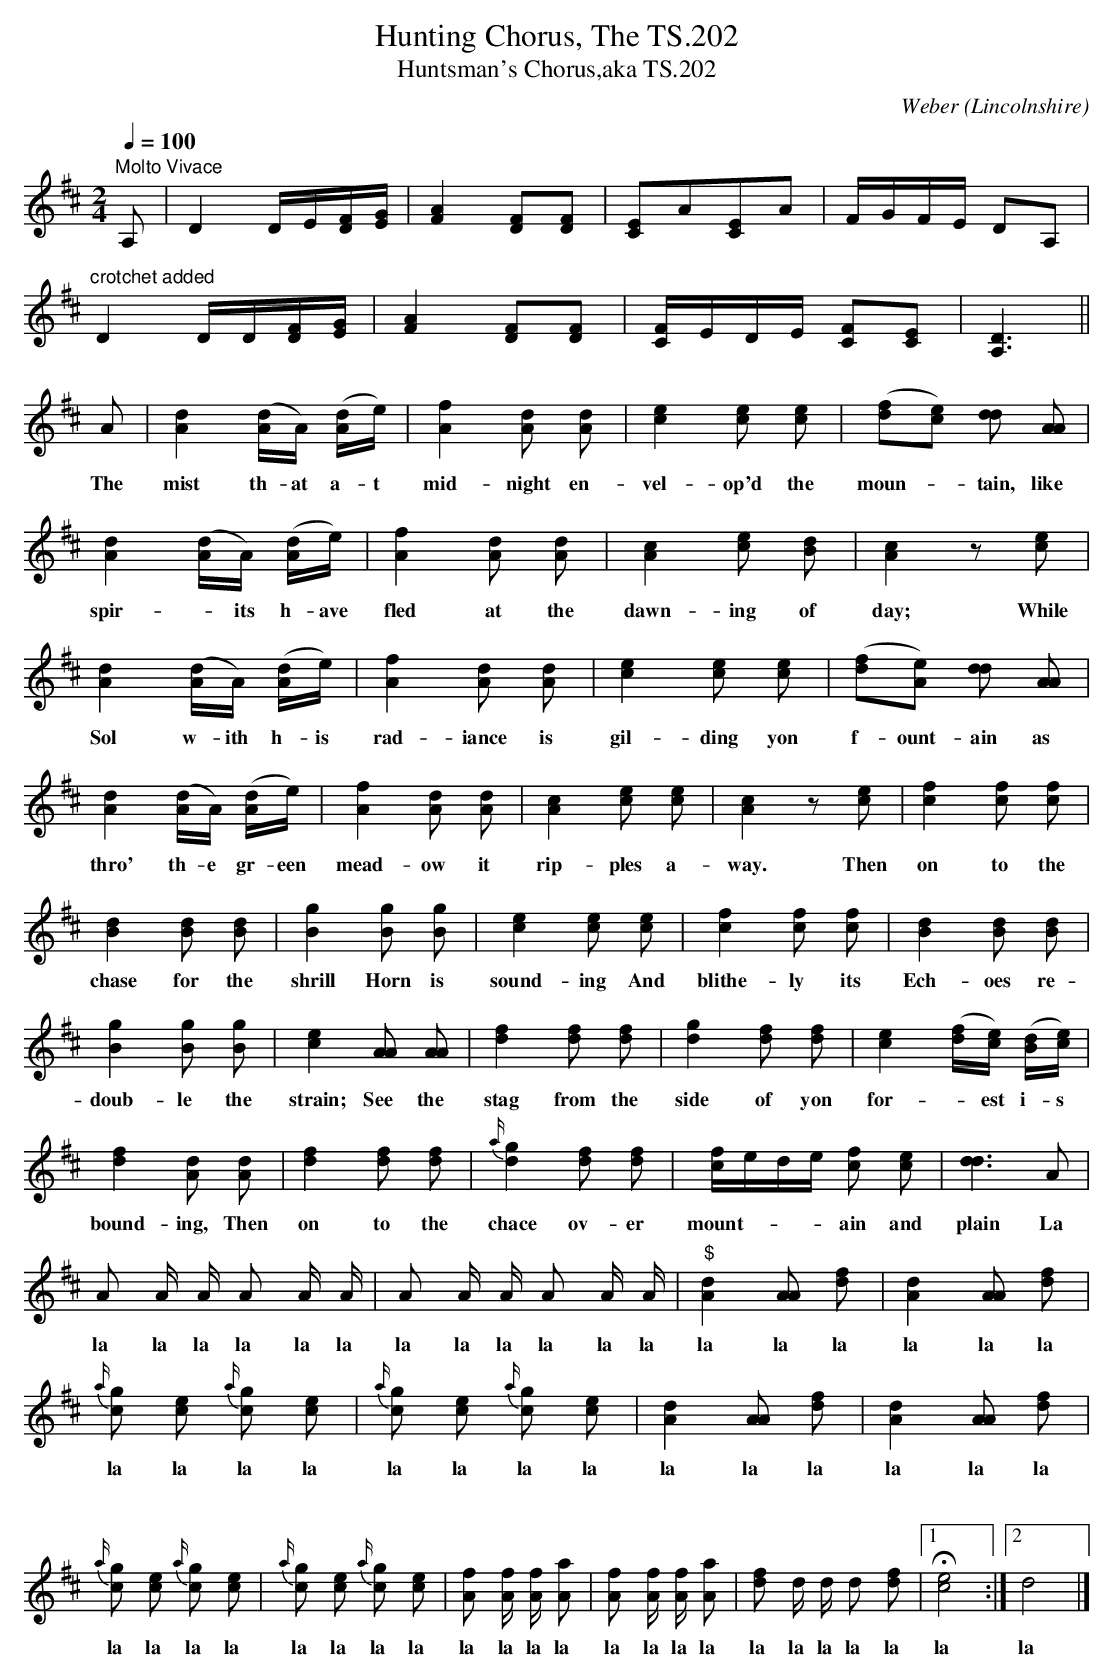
X:1
T:Hunting Chorus, The TS.202
T:Huntsman's Chorus,aka TS.202
C:Weber
L:1/8
M:2/4
O:Lincolnshire
Q:1/4=100
K:D
"Molto Vivace"A,|D2D/E/[F/D/][G/E/]|[A2F2][FD][FD]|[CE]A[CE]A|F/G/F/E/ DA,|!
"crotchet added"D2D/D/[F/D/][G/E/]|[A2F2][FD][FD]|[F/C2]E/D/E/ [FC][EC]|[D3A,3]||!
A|[d2A2]([d/A]A/) ([d/A]e/)|[f2A2][dA] [dA]|[e2c2][ec] [ec]|([fd][ec]) [dd] [AA]|!
w:The mist th-at a-t mid-night en-vel-op'd the moun--tain, like
[d2A2] ([d/A]A/) ([d/A]e/)|[f2A2] [dA] [dA]|[c2A2] [ec] [dB]|[c2A2]z[ec]|!
w:spir--its h-ave fled at the dawn-ing of day; While
[d2A2]([d/A]A/) ([d/A]e/)|[f2A2][dA] [dA]|[e2c2][ec] [ec]|([fd][eA]) [dd]
w:Sol w-ith h-is rad-iance is gil-ding yon f-ount-ain
[AA]|[d2A2]([d/A]A/) ([d/A]e/)|[f2A2][dA] [dA]|[A2c2][ec] [ec]|[c2A2]z
w:as thro' th-e gr-een mead-ow it rip-ples a-way.
[ec]|[f2c2][fc] [fc]|[d2B2] [dB] [dB]|[g2B2][gB] [gB]|[e2c2] [ec]
w:Then on to the chase for the shrill Horn is sound-ing
[ec]|[f2c2][fc] [fc]|[d2B2] [dB] [dB]|[g2B2][gB] [gB]|[e2c2]
w:And blithe-ly its Ech-oes re-doub-le the strain;
[AA] [AA]|[f2d2] [fd] [fd]|[g2d2][fd] [fd]|[e2c2]([f/d/][e/c/]) ([d/B/][e/c/])|[f2d2] [dA]
w:See the stag from the side of yon for--est i-s bound-ing,
[dA]|[f2d2][fd] [fd]|{a/}[g2d2][fd] [fd]|[f/c2]e/d/e/ [fc] [ec]|[d3d3]
w:Then on to the chace ov-er mount----ain and plain
A|A A/ A/ A A/ A/|A A/ A/ A A/ A/|"$"[d2A2][AA] [fd]|[d2A2][AA] [fd]|
w:La la la la la la la la la la la la la la la la la la la la la
{a/}[gc] [ec] {a/}[gc] [ec]|{a/}[gc] [ec] {a/}[gc] [ec]|
w:la la la la la la la la la  la la la la la la la la la la la la la la la la la la la la
[d2A2][AA] [fd]|[d2A2][AA] [fd]|{a/}[gc] [ec] {a/}[gc] [ec]|{a/}[gc] [ec] {a/}[gc] [ec]|
w: la la la la la la la la la la la la la la la la la la la la
[fA] [f/A/] [f/A/] [aA]|[fA] [f/A/] [f/A/] [aA]|[fd] d/ d/ d [fd]|1H[e4c4]:|2d4|]
w: la la la la la la la la la la la la la la la la la la la la
